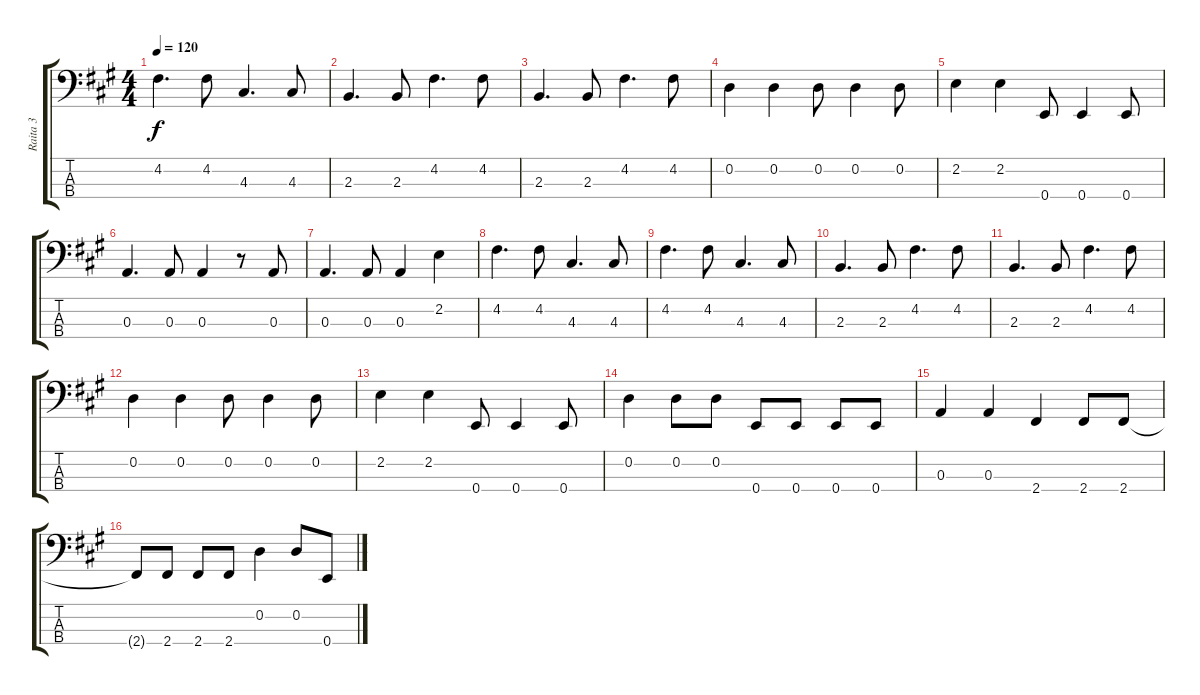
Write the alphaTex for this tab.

\track ("Raita 3" "Raita 3") {instrument electricbassfinger}
\staff {score tabs}
\tuning (G2 D2 A1 E1) {hide}
\ts (4 4)
\tempo 120
\clef f4
\ks f#minor
4.2.4{d dy f} 4.2.8 4.3.4{d} 4.3.8 |
2.3.4{d} 2.3.8 4.2.4{d} 4.2.8 |
2.3.4{d} 2.3.8 4.2.4{d} 4.2.8 |
0.2.4 0.2.4 0.2.8 0.2.4 0.2.8 |
2.2.4 2.2.4 0.4.8 0.4.4 0.4.8 |
0.3.4{d} 0.3.8 0.3.4 r.8 0.3.8 |
0.3.4{d} 0.3.8 0.3.4 2.2.4 |
4.2.4{d} 4.2.8 4.3.4{d} 4.3.8 |
4.2.4{d} 4.2.8 4.3.4{d} 4.3.8 |
2.3.4{d} 2.3.8 4.2.4{d} 4.2.8 |
2.3.4{d} 2.3.8 4.2.4{d} 4.2.8 |
0.2.4 0.2.4 0.2.8 0.2.4 0.2.8 |
2.2.4 2.2.4 0.4.8 0.4.4 0.4.8 |
0.2.4 0.2.8 0.2.8 0.4.8 0.4.8 0.4.8 0.4.8 |
0.3.4 0.3.4 2.4.4 2.4.8 2.4.8 |
2.4{t}.8 2.4.8 2.4.8 2.4.8 0.2.4 0.2.8 0.4.8
